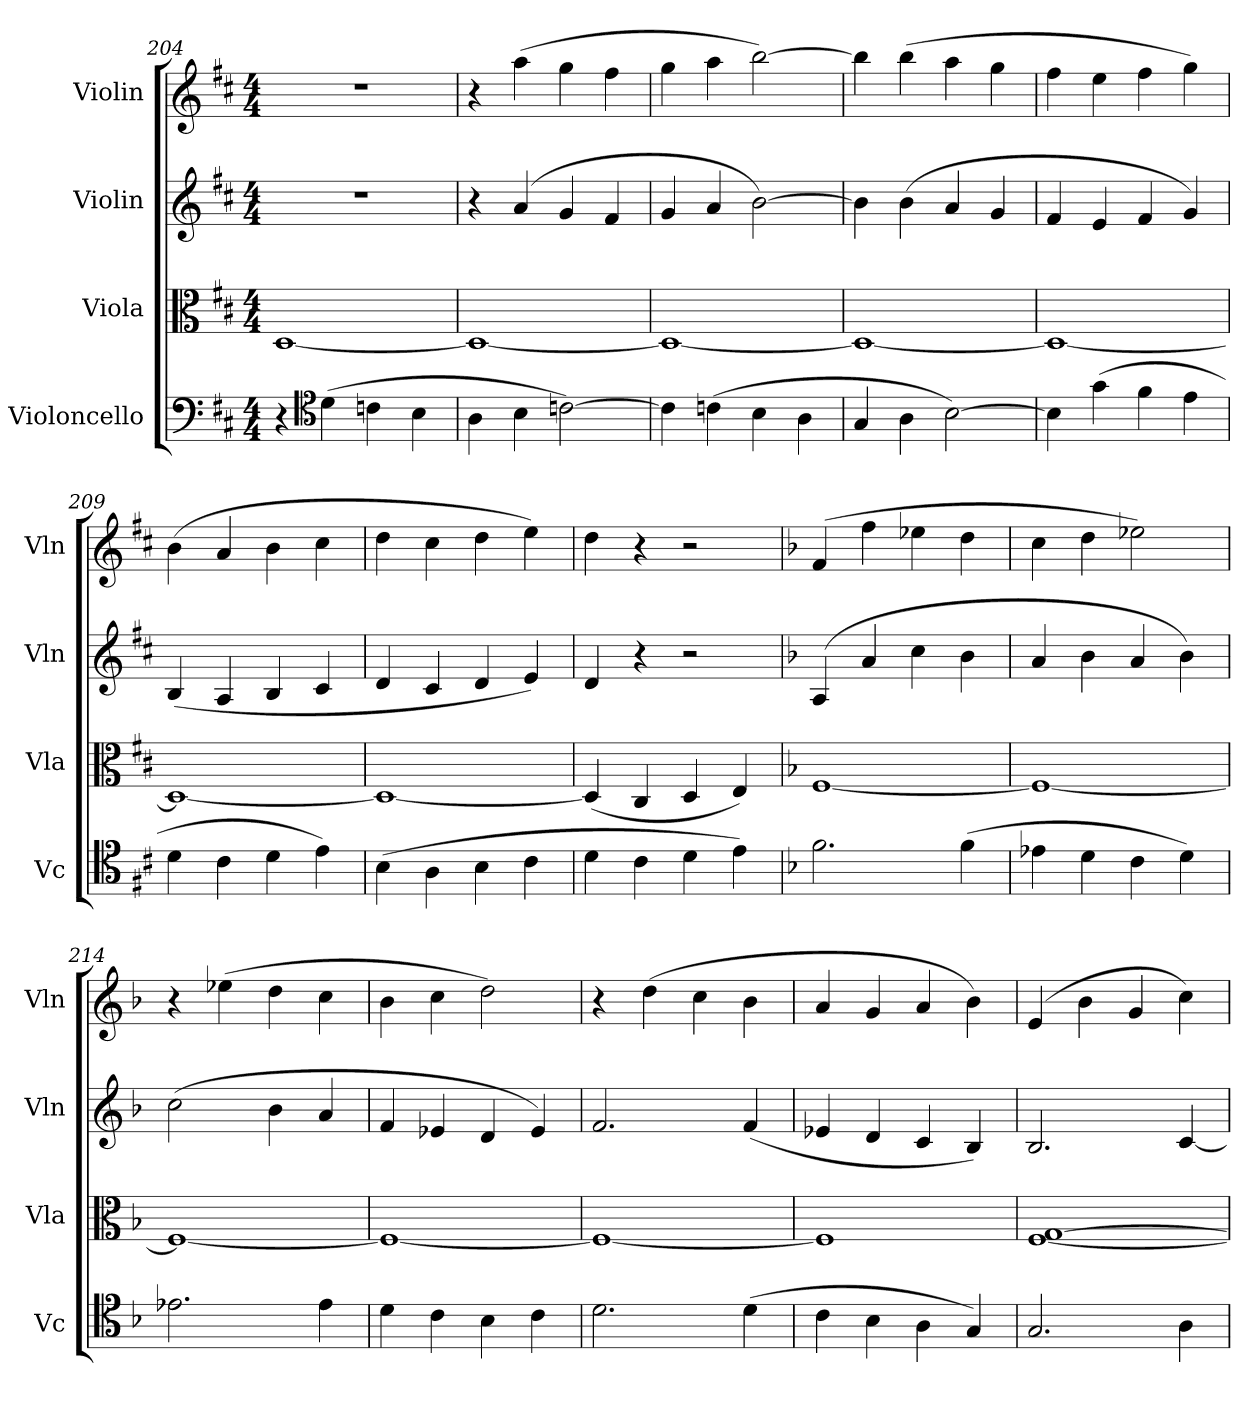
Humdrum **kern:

**kern	**kern	**kern	**kern
*part4	*part3	*part2	*part1
*staff4	*staff3	*staff2	*staff1
*I"Violoncello	*I"Viola	*I"Violin	*I"Violin
*I'Vc	*I'Vla	*I'Vln	*I'Vln
*clefF4	*clefC3	*clefG2	*clefG2
*k[f#c#]	*k[f#c#]	*k[f#c#]	*k[f#c#]
*M4/4	*M4/4	*M4/4	*M4/4
=204	=204	=204	=204
4r	[1D	1r	1r
*clefC4	*	*	*
(4d\	.	.	.
4cn\	.	.	.
4B\	.	.	.
=205	=205	=205	=205
4A\	1D_	4r	4r
4B\	.	(4a/	(4aa\
[2cn\)	.	4g/	4gg\
.	.	4f#/	4ff#\
=206	=206	=206	=206
4c\]	1D_	4g/	4gg\
(4cn\	.	4a/	4aa\
4B\	.	[2b\)	[2bb\)
4A\	.	.	.
=207	=207	=207	=207
4G/	1D_	4b\]	4bb\]
4A\	.	(4b\	(4bb\
[2B\)	.	4a/	4aa\
.	.	4g/	4gg\
=208	=208	=208	=208
4B\]	1D_	4f#/	4ff#\
(4g\	.	4e/	4ee\
4f#\	.	4f#/	4ff#\
4e\	.	4g/)	4gg\)
=209	=209	=209	=209
4d\	1D_	(4B/	(4b\
4c#\	.	4A/	4a/
4d\	.	4B/	4b\
4e\)	.	4c#/	4cc#\
=210	=210	=210	=210
(4B\	1D_	4d/	4dd\
4A\	.	4c#/	4cc#\
4B\	.	4d/	4dd\
4c#\	.	4e/)	4ee\)
=211	=211	=211	=211
4d\	(4D/]	4d/	4dd\
4c#\	4C#/	4r	4r
4d\	4D/	2r	2r
4e\)	4E/)	.	.
=212	=212	=212	=212
*k[b-]	*k[b-]	*k[b-]	*k[b-]
2.f\	[1F	(4A/	(4f/
.	.	4a/	4ff\
.	.	4cc\	4ee-X\
(4f\	.	4b-\	4dd\
=213	=213	=213	=213
4e-X\	1F_	4a/	4cc\
4d\	.	4b-\	4dd\
4c\	.	4a/	2ee-X\)
4d\)	.	4b-\)	.
=214	=214	=214	=214
2.e-X\	1F_	(2cc\	4r
.	.	.	(4ee-X\
.	.	4b-\	4dd\
4e-\	.	4a/	4cc\
=215	=215	=215	=215
4d\	1F_	4f/	4b-\
4c\	.	4e-X/	4cc\
4B-\	.	4d/	2dd\)
4c\	.	4e-/)	.
=216	=216	=216	=216
2.d\	1F_	2.f/	4r
.	.	.	(4dd\
.	.	.	4cc\
(4d\	.	(4f/	4b-\
=217	=217	=217	=217
4c\	1F]	4e-X/	4a/
4B-\	.	4d/	4g/
4A\	.	4c/	4a/
4G/)	.	4B-/)	4b-\)
=218	=218	=218	=218
2.G/	[1F [1G	2.B-/	(4e/
.	.	.	4b-\
.	.	.	4g/
4A\	.	[4c/	4cc\)
=	=	=	=
*-	*-	*-	*-
